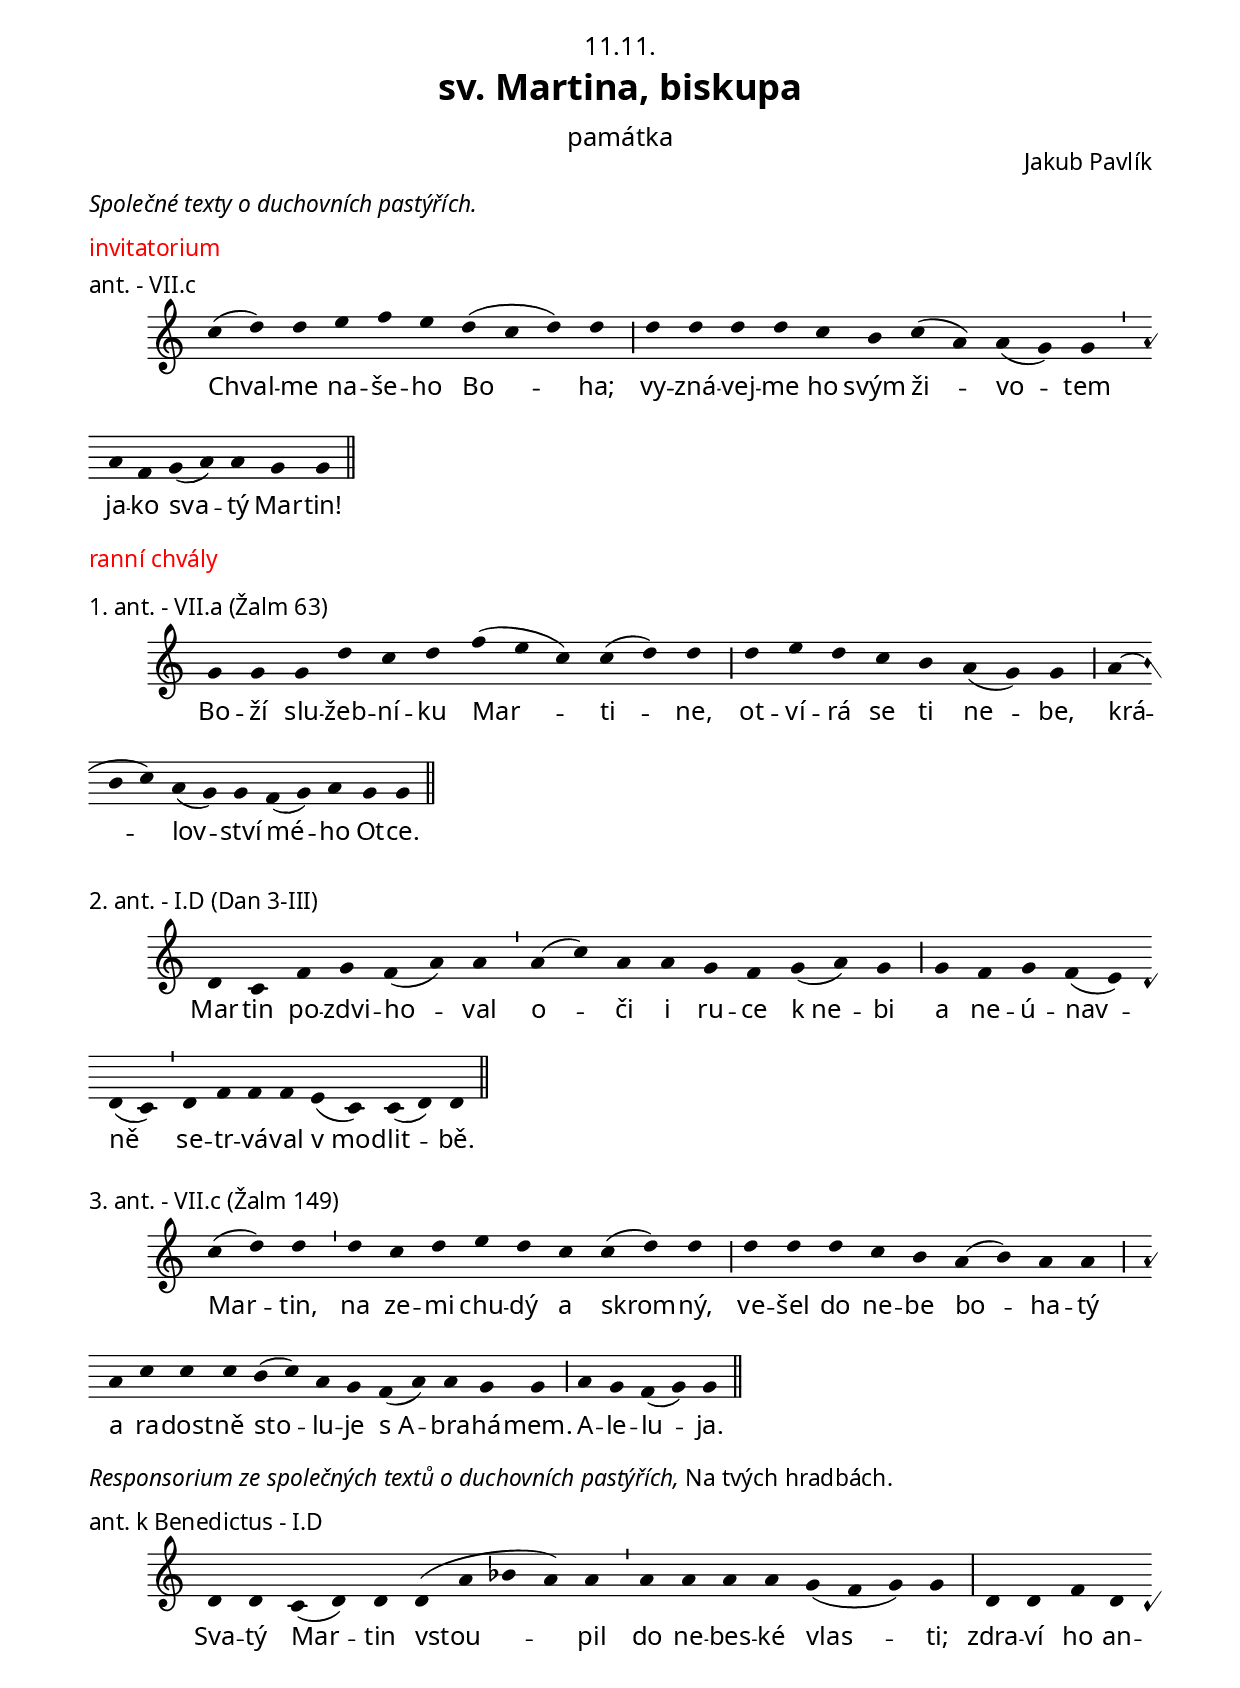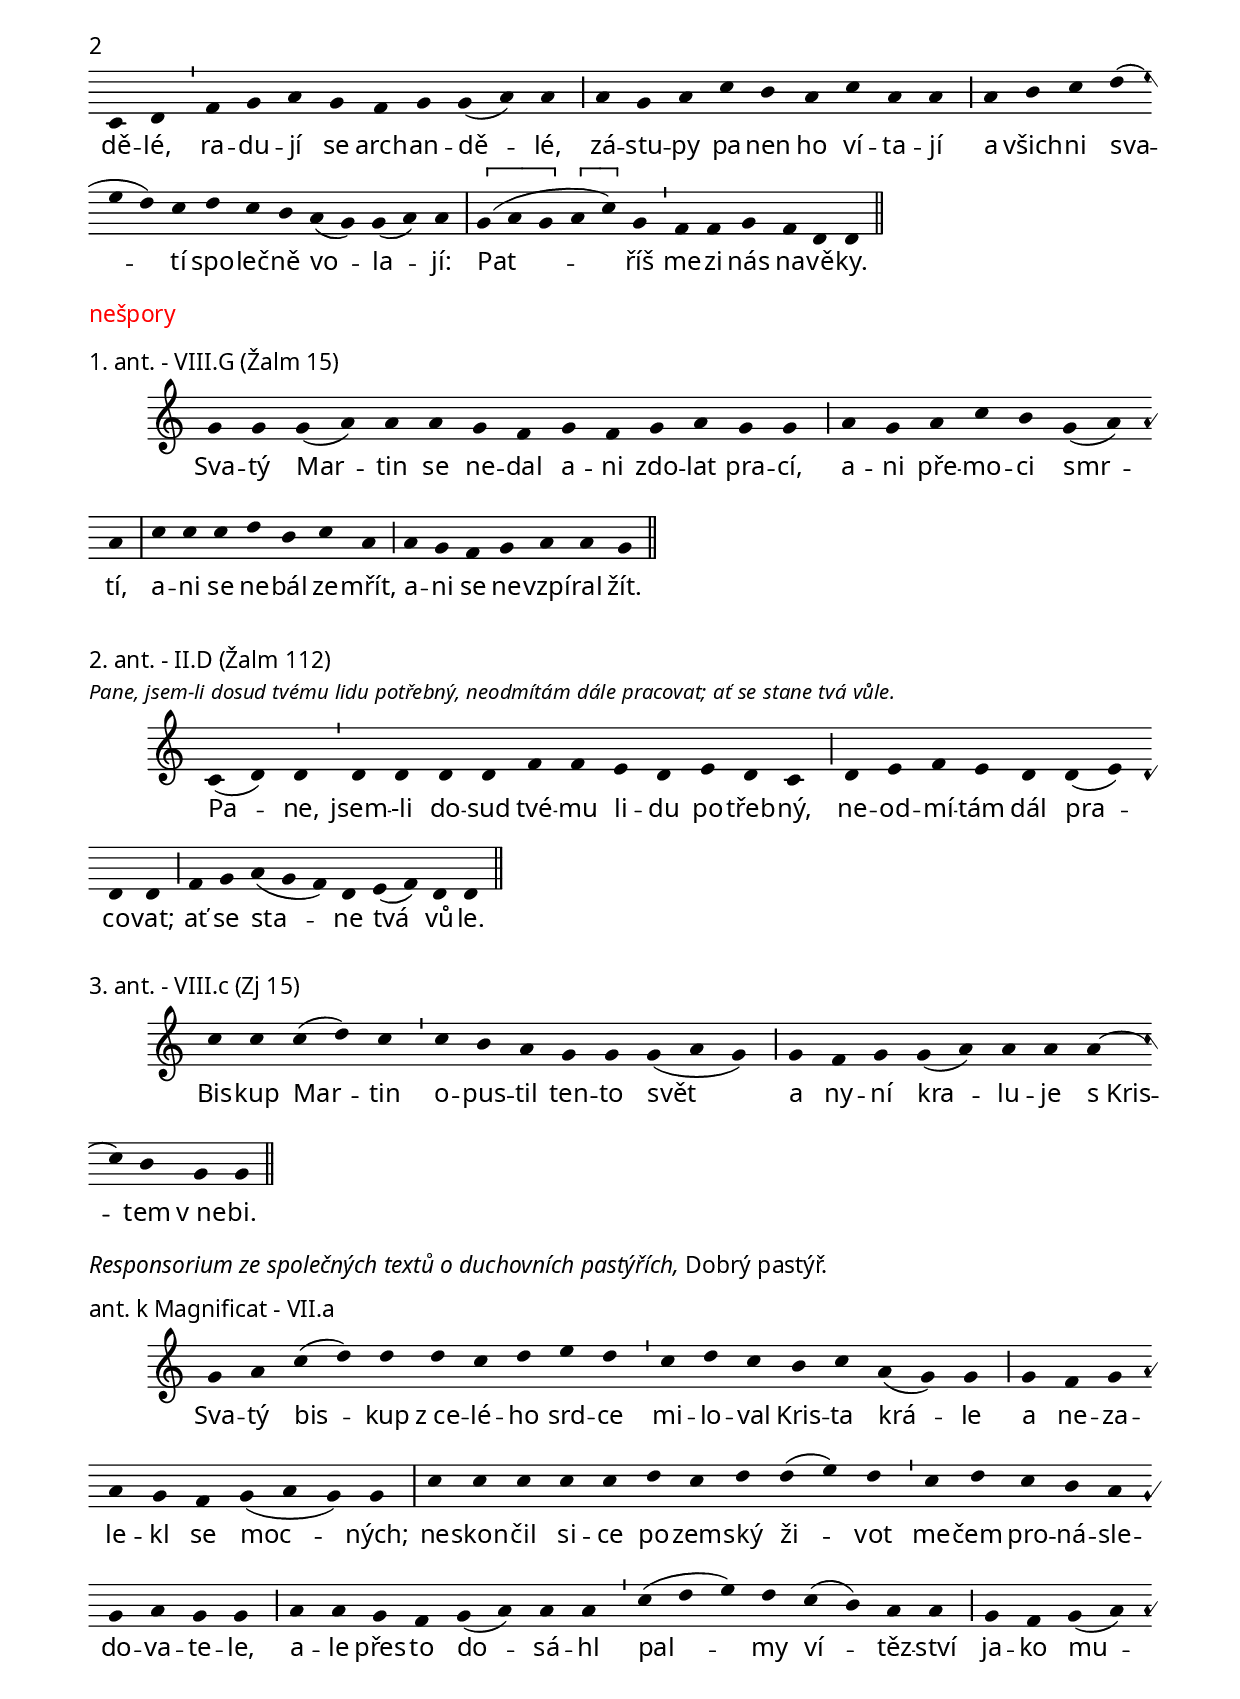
\version "2.16.0"

\include "../spolecne.ly"
\include "../dilyresponsorii.ly"

\header {
  title = \markup\titleSvatek
            "sv. Martina, biskupa"
            památka
            11.11.
  composer = "Jakub Pavlík"
}

\markup\communia #'(#:pastyr)

\markup {\nadpisHodinka {"invitatorium"}}

\score {
  \relative c'' {
    \choralniRezim
    c4( d) d e f e d( c d) d \barMaior
    d d d d c b c( a) a( g) g \barMin
    a f g( a) a g g \barFinalis
  }
  \addlyrics {
    Chval -- me na -- še -- ho Bo -- ha;
    vy -- zná -- vej -- me ho svým ži -- vo -- tem
    ja -- ko sva -- tý Mar -- tin!
  }
  \header {
    quid = "ant."
    modus = "VII"
    differentia = "c"
    psalmus = ""
    id = "invit"
    piece = \markup {\sestavTitulekBezZalmu}
  }
}

\markup {\nadpisHodinka {"ranní chvály"}}

\score {
  \relative c'' {
    \choralniRezim
    g4 g g d' c d f( e c) c( d) d \barMaior
    d e d c b a( g) g \barMaior
    a( b c) a( g) g f( g) a g g \barFinalis
  }
  \addlyrics {
    Bo -- ží slu -- žeb -- ní -- ku Mar -- ti -- ne,
    ot -- ví -- rá se ti ne -- be,
    krá -- lov -- ství mé -- ho Ot -- ce.
  }
  \header {
    quid = "1. ant."
    modus = "VII"
    differentia = "a"
    psalmus = "Žalm 63"
    id = "rch-a1"
    piece = \markup {\sestavTitulek}
  }
}

\score {
  \relative c' {
    \choralniRezim
    d4 c f g f( a) a \barMin
    a( c) a a g f g( a) g \barMaior
    g f g f( e) d( c) \barMin
    d f f f e( c) c( d) d \barFinalis
  }
  \addlyrics {
    Mar -- tin po -- zdvi -- ho -- val
    o -- či i ru -- ce k_ne -- bi
    a ne -- ú -- nav -- ně
    se -- tr -- vá -- val v_mod -- lit -- bě.
  }
  \header {
    quid = "2. ant."
    modus = "I"
    differentia = "D"
    psalmus = "Dan 3-III"
    id = "rch-a2"
    piece = \markup {\sestavTitulek}
  }
}

\score {
  \relative c'' {
    \choralniRezim
    c4( d) d \barMin d c d e d c c( d) d \barMaior
    d d d c b a( b) a a \barMaior
    a c c c b( c) a g f( a) a g g \barMaior
    a g f( g) g \barFinalis
  }
  \addlyrics {
    Mar -- tin, na ze -- mi chu -- dý a skrom -- ný,
    ve -- šel do ne -- be bo -- ha -- tý
    a ra -- dost -- ně sto -- lu -- je s_A -- bra -- há -- mem.
    A -- le -- lu -- ja.
  }
  \header {
    quid = "3. ant."
    modus = "VII"
    differentia = "c"
    psalmus = "Žalm 149"
    id = "rch-a3"
    piece = \markup {\sestavTitulek}
  }
}

\markup\italic{Responsorium ze společných textů o duchovních pastýřích, \upright{Na tvých hradbách.}}

\score {
  \relative c' {
    \choralniRezim
    d4 d c( d) d d( a' bes a) a \barMin a a a a g( f g) g \barMax
    d d f d c d \barMin
    f g a g f g g( a) a \barMaior
    a g a c b a c a a \barMaior
    a b c d( e d) c d c b a( g) g( a) a \barMax
    \[ g( a g \] \[ a c) \] g \barMin f f g f d d \barFinalis
  }
  \addlyrics {
    Sva -- tý Mar -- tin vstou -- pil do ne -- bes -- ké vlas -- ti;
    zdra -- ví ho an -- dě -- lé,
    ra -- du -- jí se arch -- an -- dě -- lé,
    zá -- stu -- py pa -- nen ho ví -- ta -- jí
    a všich -- ni sva -- tí spo -- leč -- ně vo -- la -- jí:
    Pat -- říš me -- zi nás na -- vě -- ky.
  }
  \header {
    quid = "ant. k Benedictus"
    modus = "I"
    differentia = "D"
    psalmus = ""
    id = "rch-aben"
    piece = \markup {\sestavTitulekBezZalmu}
  }
}

\markup {\nadpisHodinka {"nešpory"}}

\score {
  \relative c'' {
    \choralniRezim
    g4 g g( a) a a g f g f g a g g \barMaior
    a g a c b g( a) a \barMax
    c c c d b c a \barMaior
    a g f g a a g \barFinalis
  }
  \addlyrics {
    Sva -- tý Mar -- tin se ne -- dal a -- ni zdo -- lat pra -- cí,
    a -- ni pře -- mo -- ci smr -- tí,
    a -- ni se ne -- bál ze -- mřít,
    a -- ni se ne -- vzpí -- ral žít.
  }
  \header {
    quid = "1. ant."
    modus = "VIII"
    differentia = "G"
    psalmus = "Žalm 15"
    id = "ne-a1"
    piece = \markup {\sestavTitulek}
  }
}

\score {
  \relative c' {
    \choralniRezim
    c4( d) d \barMin d d d d f f e d e d c \barMaior
    d e f e d d( e) d d \barMaior
    f g a( g f) d e( f) d d \barFinalis
  }
  \addlyrics {
    Pa -- ne, jsem -- -li do -- sud tvé -- mu li -- du po -- třeb -- ný,
    ne -- od -- mí -- tám dál pra -- co -- vat;
    ať se sta -- ne tvá vů -- le.
  }
  \header {
    textus_approbatus = "Pane, jsem-li dosud tvému lidu potřebný,
    neodmítám dále pracovat; ať se stane tvá vůle."
    quid = "2. ant."
    modus = "II"
    differentia = "D"
    psalmus = "Žalm 112"
    id = "ne-a2"
    piece = \markup {\sestavTitulek}
  }
}

\score {
  \relative c'' {
    \choralniRezim
    c4 c c( d) c \barMin c b a g g g( a g) \barMaior
    g f g g( a) a a a( c) b g g \barFinalis
  }
  \addlyrics {
    Bis -- kup Mar -- tin o -- pus -- til ten -- to svět
    a ny -- ní kra -- lu -- je s_Kris -- tem v_ne -- bi.
  }
  \header {
    quid = "3. ant."
    modus = "VIII"
    differentia = "c"
    psalmus = "Zj 15"
    id = "ne-a3"
    piece = \markup {\sestavTitulek}
  }
}

\markup\italic{Responsorium ze společných textů o duchovních pastýřích, \upright{Dobrý pastýř.}}

\score {
  \relative c'' {
    \choralniRezim
    g4 a c( d) d d c d e d \barMin
    c d c b c a( g) g \barMaior
    g f g a g f g( a g) g \barMax

    c c c c c d c d d( e) d \barMin
    c d c b a g a g g \barMaior
    a a g f g( a) a a \barMin c( d e) d c( b) a a \barMaior
    g f g( a) a g g \barFinalis
  }
  \addlyrics {
    Sva -- tý bis -- kup z_ce -- lé -- ho srd -- ce
    mi -- lo -- val Kris -- ta krá -- le
    a ne -- za -- le -- kl se moc -- ných;

    ne -- skon -- čil si -- ce po -- zem -- ský ži -- vot
    me -- čem pro -- ná -- sle -- do -- va -- te -- le,
    a -- le přes -- to do -- sá -- hl pal -- my ví -- těz -- ství
    ja -- ko mu -- čed -- ní -- ci.
  }
  \header {
    quid = "ant. k Magnificat"
    modus = "VII"
    differentia = "a"
    psalmus = ""
    id = "ne-amag"
    piece = \markup {\sestavTitulekBezZalmu}
  }
}